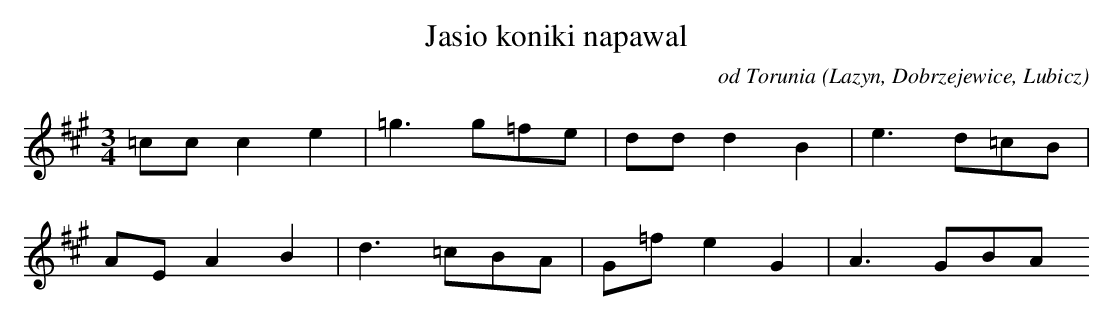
X:1
T: Jasio koniki napawal
O: od Torunia (Lazyn, Dobrzejewice, Lubicz)
M: 3/4
L: 1/8
K: A
=ccc2e2 | =g3g=fe | ddd2B2 | e3d=cB |
AEA2B2 | d3=cBA | G=fe2G2 | A3GBA
